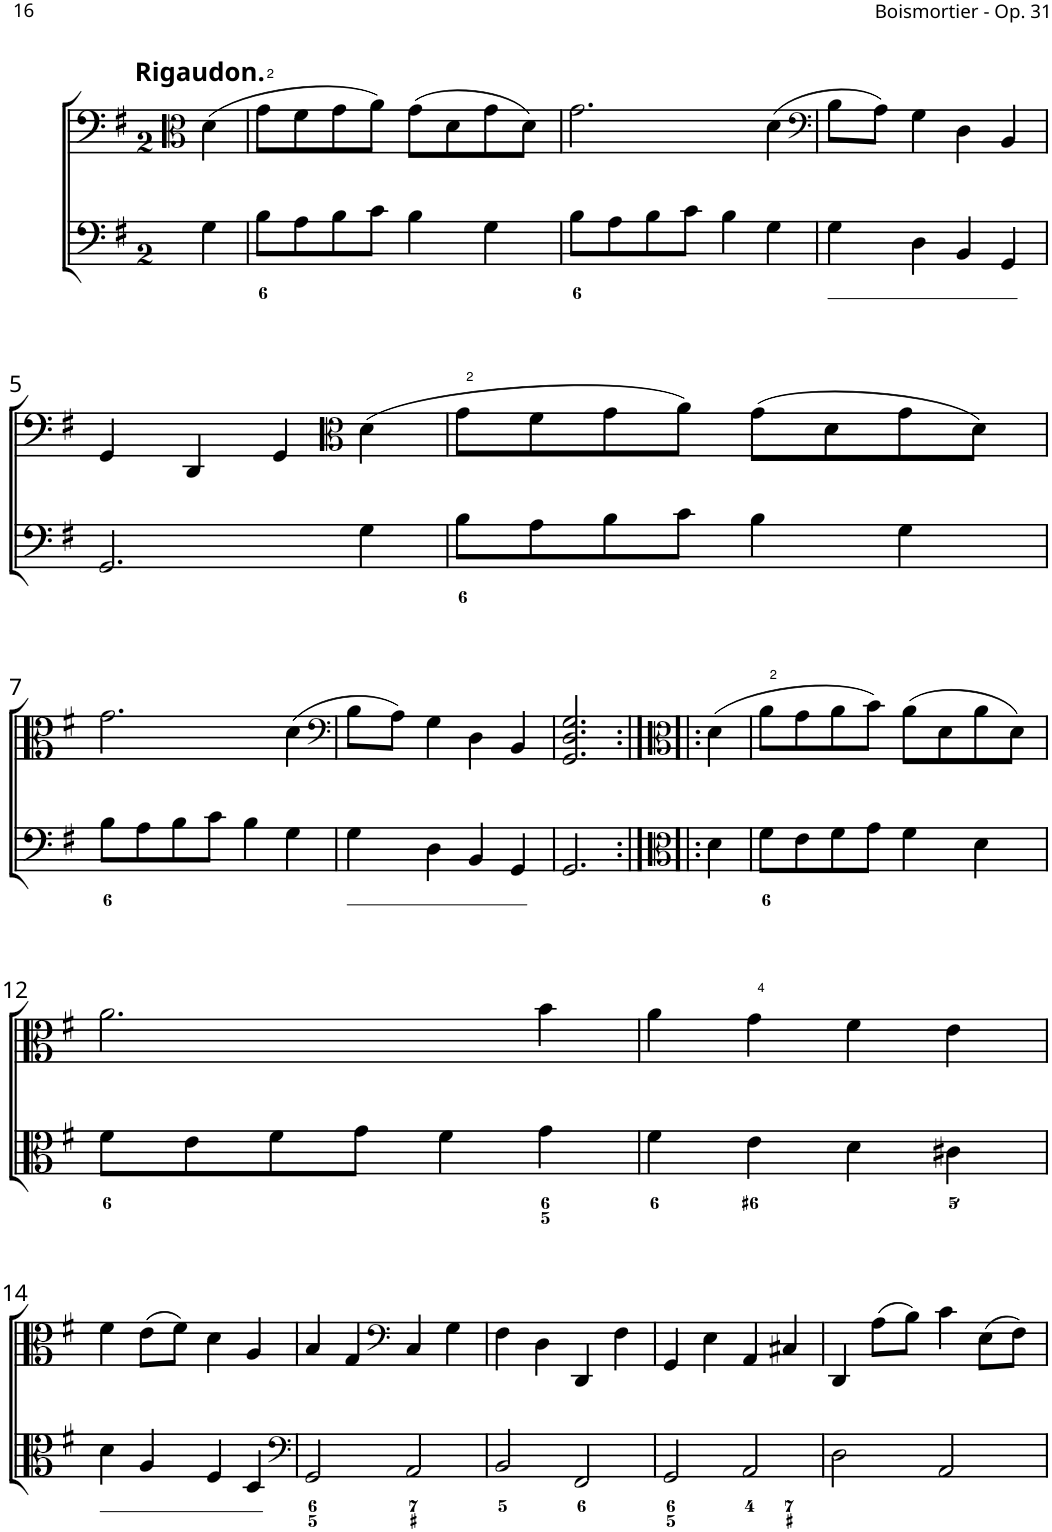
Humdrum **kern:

**kern	**kern
*part2	*part1
*staff2	*staff1
*I"Viola da gamba (7 strings)	*I"Viola da gamba (7 strings)
!!LO:PB:g=z
*clefF4	*clefC3
*k[f#]	*k[f#]
*M2/2	*M2/2
=1	=1
!	!LO:TX:a:B:t=Rigaudon.
4G\	(4d\
=2	=2
8B\L	8g\L
8A\	8f#\
8B\	8g\
8c\J	8a\J)
4B\	(8g\L
.	8d\
4G\	8g\
.	8d\J)
=3	=3
8B\L	2.g\
8A\	.
8B\	.
8c\J	.
4B\	.
4G\	(4d\
=4	=4
*	*clefF4
4G\	8B\L
.	8A\J)
4D\	4G\
4BB/	4D\
4GG/	4BB/
!!LO:LB:g=z
=5	=5
2.GG/	4GG/
.	4DD/
.	4GG/
*	*clefC3
4G\	(4d\
=6	=6
8B\L	8g\L
8A\	8f#\
8B\	8g\
8c\J	8a\J)
4B\	(8g\L
.	8d\
4G\	8g\
.	8d\J)
!!LO:LB:g=z
=7	=7
8B\L	2.g\
8A\	.
8B\	.
8c\J	.
4B\	.
4G\	(4d\
=8	=8
*	*clefF4
4G\	8B\L
.	8A\J)
4D\	4G\
4BB/	4D\
4GG/	4BB/
=9	=9
2.GG/	2.GG/ 2.D/ 2.G/
=10:|!|:	=10:|!|:
*clefC3	*clefC3
4d\	(4d\
=11	=11
8f#\L	8a\L
8e\	8g\
8f#\	8a\
8g\J	8b\J)
4f#\	(8a\L
.	8d\
4d\	8a\
.	8d\J)
!!LO:LB:g=z
=12	=12
8f#\L	2.a\
8e\	.
8f#\	.
8g\J	.
4f#\	.
4g\	4b\
=13	=13
4f#\	4a\
4e\	4g\
4d\	4f#\
4c#X\	4e\
!!LO:LB:g=z
=14	=14
4d\	4f#\
4A/	(8e\L
.	8f#\J)
4F#/	4d\
4D/	4A/
=15	=15
*clefF4	*
2GG/	4B/
.	4G/
*	*clefF4
2AA/	4C/
.	4G\
=16	=16
2BB/	4F#\
.	4D\
2FF#/	4DD/
.	4F#\
=17	=17
2GG/	4GG/
.	4E\
2AA/	4AA/
.	4C#X/
=18	=18
2D\	4DD/
.	(8A\L
.	8B\J)
2AA/	4c\
.	(8E\L
.	8F#\J)
=	=
*-	*-
